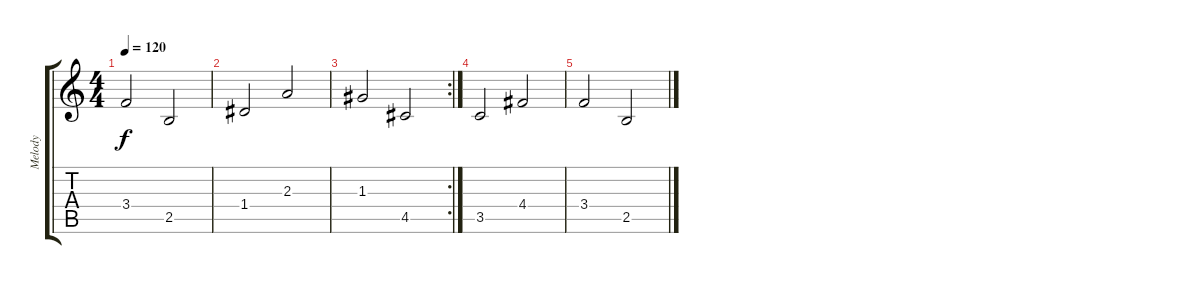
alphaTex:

\track ("Melody" "Melody") {instrument electricguitarmuted}
\staff {score tabs}
\tuning (E4 B3 G3 D3 A2 E2) {hide}
\ts (4 4)
\tempo 120
\clef g2
\ks c
3.4.2{dy f} 2.5.2 |
1.4.2 2.3.2 |
\rc 2
1.3.2 4.5.2 |
3.5.2 4.4.2 |
3.4.2 2.5.2
